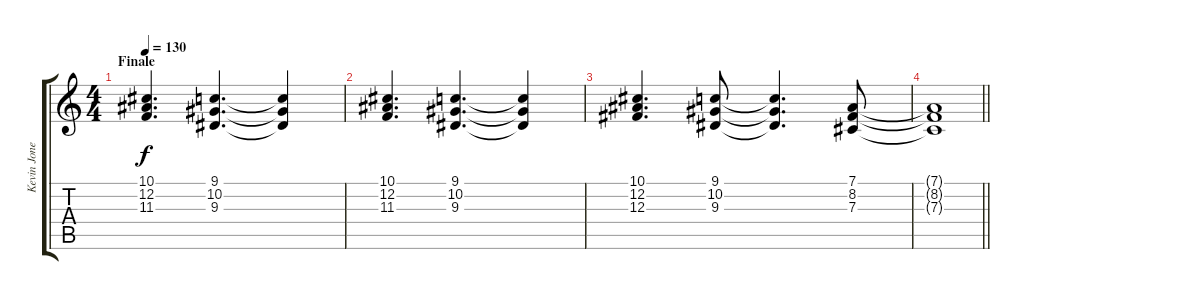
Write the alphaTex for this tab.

\track ("Kevin Jones" "Kevin Jone") {instrument stringensemble1}
\staff {score tabs}
\tuning (Eb4 Bb3 Gb3 Db3 Ab2 Eb2) {hide}
\ts (4 4)
\section ("" "Finale")
\tempo 130
\clef g2
\ks c
(10.1 12.2 11.3).4{d dy f} (9.1 10.2 9.3).4{d} (9.1{t} 10.2{t} 9.3{t}).4 |
(10.1 12.2 11.3).4{d} (9.1 10.2 9.3).4{d} (9.1{t} 10.2{t} 9.3{t}).4 |
(10.1 12.2 12.3).4{d} (9.1 10.2 9.3).8 (9.1{t} 10.2{t} 9.3{t}).4{d} (7.1 8.2 7.3).8 |
\barLineRight lightlight
(7.1{t} 8.2{t} 7.3{t}).1
